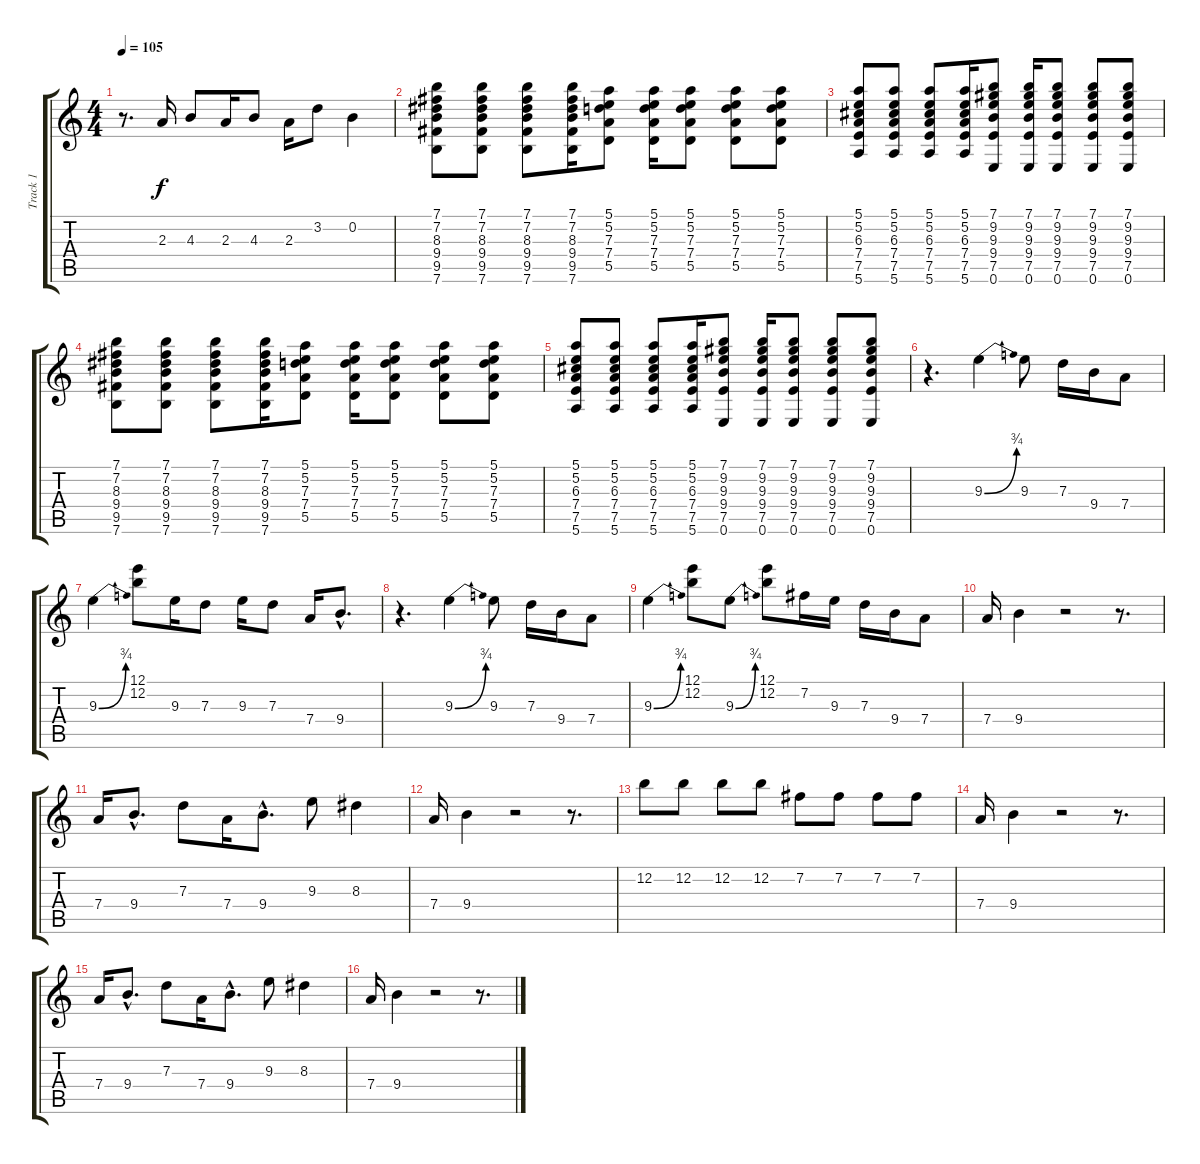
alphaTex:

\track ("Track 1" "Track 1") {instrument distortionguitar}
\staff {score tabs}
\tuning (E4 B3 G3 D3 A2 E2) {hide}
\ts (4 4)
\tempo 105
\clef g2
\ks c
r.8{d dy f volume 16 instrument distortionguitar} 2.3.16 4.3.8 2.3.16 4.3.8 2.3.16 3.2.8 0.2.4 |
(7.1 7.2 8.3 9.4 9.5 7.6).8{volume 10 instrument overdrivenguitar} (7.1 7.2 8.3 9.4 9.5 7.6).8 (7.1 7.2 8.3 9.4 9.5 7.6).8 (7.1 7.2 8.3 9.4 9.5 7.6).16 (5.1 5.2 7.3 7.4 5.5).8 (5.1 5.2 7.3 7.4 5.5).16 (5.1 5.2 7.3 7.4 5.5).8 (5.1 5.2 7.3 7.4 5.5).8 (5.1 5.2 7.3 7.4 5.5).8 |
(5.1 5.2 6.3 7.4 7.5 5.6).8 (5.1 5.2 6.3 7.4 7.5 5.6).8 (5.1 5.2 6.3 7.4 7.5 5.6).8 (5.1 5.2 6.3 7.4 7.5 5.6).16 (7.1 9.2 9.3 9.4 7.5 0.6).8 (7.1 9.2 9.3 9.4 7.5 0.6).16 (7.1 9.2 9.3 9.4 7.5 0.6).8 (7.1 9.2 9.3 9.4 7.5 0.6).8 (7.1 9.2 9.3 9.4 7.5 0.6).8 |
(7.1 7.2 8.3 9.4 9.5 7.6).8 (7.1 7.2 8.3 9.4 9.5 7.6).8 (7.1 7.2 8.3 9.4 9.5 7.6).8 (7.1 7.2 8.3 9.4 9.5 7.6).16 (5.1 5.2 7.3 7.4 5.5).8 (5.1 5.2 7.3 7.4 5.5).16 (5.1 5.2 7.3 7.4 5.5).8 (5.1 5.2 7.3 7.4 5.5).8 (5.1 5.2 7.3 7.4 5.5).8 |
(5.1 5.2 6.3 7.4 7.5 5.6).8 (5.1 5.2 6.3 7.4 7.5 5.6).8 (5.1 5.2 6.3 7.4 7.5 5.6).8 (5.1 5.2 6.3 7.4 7.5 5.6).16 (7.1 9.2 9.3 9.4 7.5 0.6).8 (7.1 9.2 9.3 9.4 7.5 0.6).16 (7.1 9.2 9.3 9.4 7.5 0.6).8 (7.1 9.2 9.3 9.4 7.5 0.6).8 (7.1 9.2 9.3 9.4 7.5 0.6).8 |
r.4{d volume 16 instrument distortionguitar} 9.3{be (bend 0 0 60 3)}.4 9.3.8 7.3.16 9.4.16 7.4.8 |
9.3{be (bend 0 0 60 3)}.4 (12.1 12.2).8 9.3.16 7.3.8 9.3.16 7.3.8 7.4.16 9.4{hac}.8{d} |
r.4{d} 9.3{be (bend 0 0 60 3)}.4 9.3.8 7.3.16 9.4.16 7.4.8 |
9.3{be (bend 0 0 60 3)}.4 (12.1 12.2).8 9.3{be (bend 0 0 60 3)}.8 (12.1 12.2).8 7.2.16 9.3.16 7.3.16 9.4.16 7.4.8 |
7.4.16 9.4.4 r.2 r.8{d} |
7.4.16 9.4{hac}.8{d} 7.3.8 7.4.16 9.4{hac}.8{d} 9.3.8 8.3.4 |
7.4.16 9.4.4 r.2 r.8{d} |
12.2.8 12.2.8 12.2.8 12.2.8 7.2.8 7.2.8 7.2.8 7.2.8 |
7.4.16 9.4.4 r.2 r.8{d} |
7.4.16 9.4{hac}.8{d} 7.3.8 7.4.16 9.4{hac}.8{d} 9.3.8 8.3.4 |
7.4.16 9.4.4 r.2 r.8{d}
